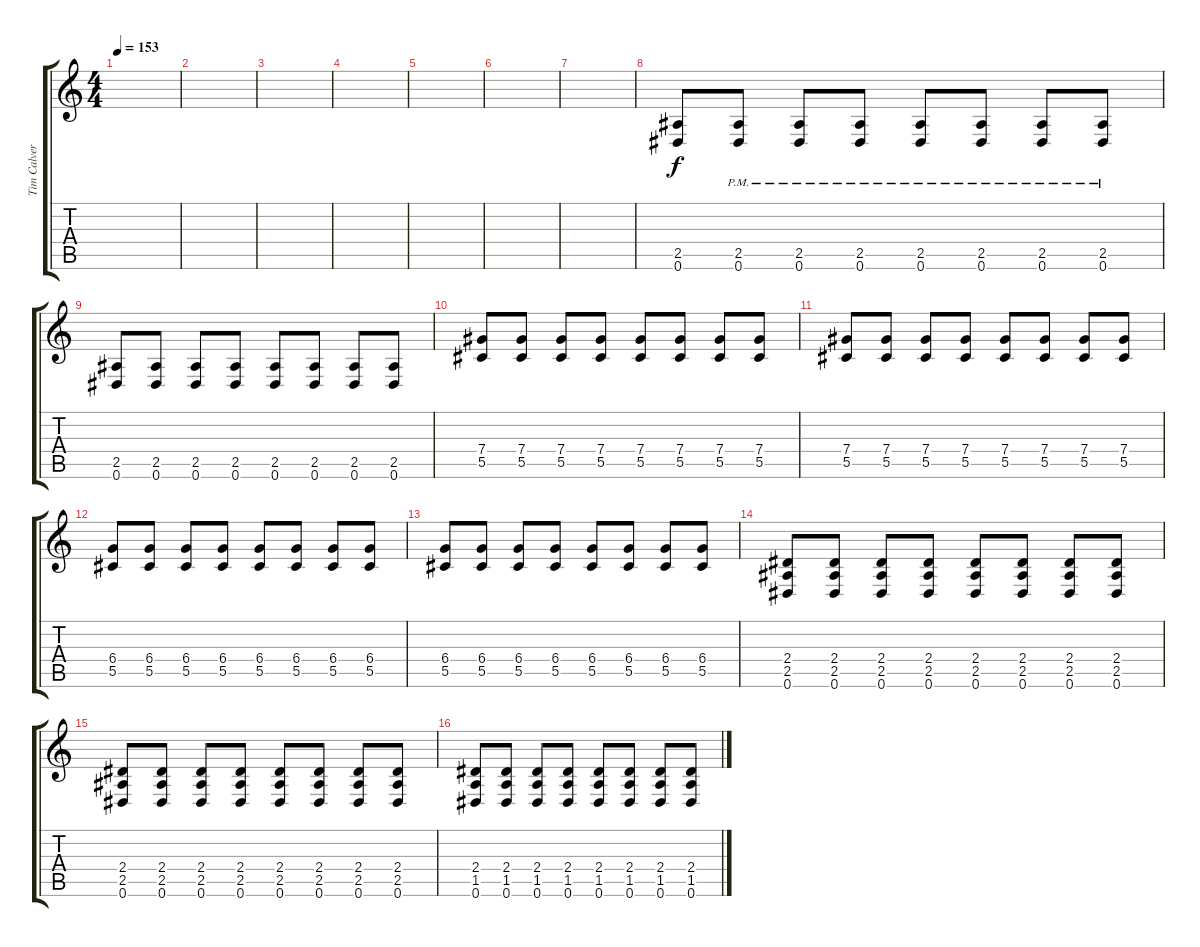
\track ("Tim Calvert" "Tim Calver") {instrument distortionguitar}
\staff {score tabs}
\tuning (Eb4 Bb3 Gb3 Db3 Ab2 Eb2) {hide}
\ts (4 4)
\tempo 153
\clef g2
\ks c
|
|
|
|
|
|
|
(2.5 0.6).8 (2.5{pm} 0.6{pm}).8 (2.5{pm} 0.6{pm}).8 (2.5{pm} 0.6{pm}).8 (2.5{pm} 0.6{pm}).8 (2.5 0.6{pm}).8 (2.5{pm} 0.6{pm}).8 (2.5{pm} 0.6{pm}).8 |
(2.5 0.6).8 (2.5 0.6).8 (2.5 0.6).8 (2.5 0.6).8 (2.5 0.6).8 (2.5 0.6).8 (2.5 0.6).8 (2.5 0.6).8 |
(7.4 5.5).8 (7.4 5.5).8 (7.4 5.5).8 (7.4 5.5).8 (7.4 5.5).8 (7.4 5.5).8 (7.4 5.5).8 (7.4 5.5).8 |
(7.4 5.5).8 (7.4 5.5).8 (7.4 5.5).8 (7.4 5.5).8 (7.4 5.5).8 (7.4 5.5).8 (7.4 5.5).8 (7.4 5.5).8 |
(6.4 5.5).8 (6.4 5.5).8 (6.4 5.5).8 (6.4 5.5).8 (6.4 5.5).8 (6.4 5.5).8 (6.4 5.5).8 (6.4 5.5).8 |
(6.4 5.5).8 (6.4 5.5).8 (6.4 5.5).8 (6.4 5.5).8 (6.4 5.5).8 (6.4 5.5).8 (6.4 5.5).8 (6.4 5.5).8 |
(2.4 2.5 0.6).8 (2.4 2.5 0.6).8 (2.4 2.5 0.6).8 (2.4 2.5 0.6).8 (2.4 2.5 0.6).8 (2.4 2.5 0.6).8 (2.4 2.5 0.6).8 (2.4 2.5 0.6).8 |
(2.4 2.5 0.6).8 (2.4 2.5 0.6).8 (2.4 2.5 0.6).8 (2.4 2.5 0.6).8 (2.4 2.5 0.6).8 (2.4 2.5 0.6).8 (2.4 2.5 0.6).8 (2.4 2.5 0.6).8 |
(2.4 1.5 0.6).8 (2.4 1.5 0.6).8 (2.4 1.5 0.6).8 (2.4 1.5 0.6).8 (2.4 1.5 0.6).8 (2.4 1.5 0.6).8 (2.4 1.5 0.6).8 (2.4 1.5 0.6).8
